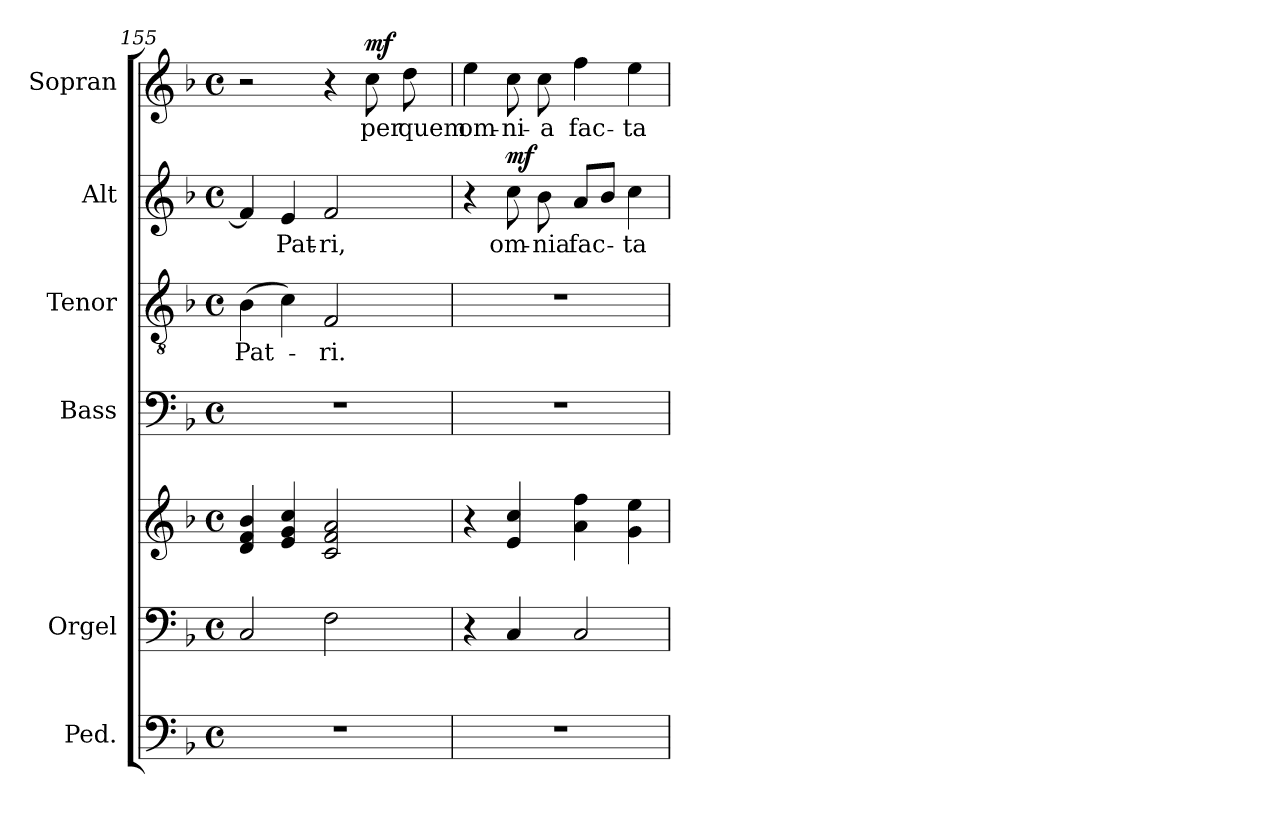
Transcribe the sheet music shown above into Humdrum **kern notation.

**kern	**kern	**kern	**kern	**kern	**text	**kern	**text	**dynam	**kern	**text	**dynam
*part6	*part5	*part5	*part4	*part3	*part3	*part2	*part2	*part2	*part1	*part1	*part1
*staff7	*staff6	*staff5	*staff4	*staff3	*staff3	*staff2	*staff2	*staff2	*staff1	*staff1	*staff1
*I"Ped.	*I"Orgel	*	*I"Bass	*I"Tenor	*	*I"Alt	*	*	*I"Sopran	*	*
*	*I'Org.	*	*I'B.	*I'T.	*	*I'A.	*	*	*I'S.	*	*
*clefF4	*clefF4	*clefG2	*clefF4	*clefGv2	*	*clefG2	*	*	*clefG2	*	*
*ITrd7c12	*	*	*	*	*	*	*	*	*	*	*
*k[b-]	*k[b-]	*k[b-]	*k[b-]	*k[b-]	*	*k[b-]	*	*	*k[b-]	*	*
*F:	*F:	*F:	*F:	*F:	*	*F:	*	*	*F:	*	*
*M4/4	*M4/4	*M4/4	*M4/4	*M4/4	*	*M4/4	*	*	*M4/4	*	*
*met(c)	*met(c)	*met(c)	*met(c)	*met(c)	*	*met(c)	*	*	*met(c)	*	*
=155	=155	=155	=155	=155	=155	=155	=155	=155	=155	=155	=155
!	!	!	!	!	!LO:LY:b	!	!	!	!	!	!
1r	2C/	4d/ 4f/ 4b-/	1r	(>4B-\	Pat-	4f/]	.	.	2r	.	.
!	!	!	!	!	!	!	!LO:LY:b	!	!	!	!
.	.	4e/ 4g/ 4cc/	.	4c\)	.	4e/	Pat-	.	.	.	.
!	!	!	!	!	!LO:LY:b	!	!LO:LY:b	!	!	!	!
.	2F\	2c/ 2f/ 2a/	.	2F/	-ri.	2f/	-ri,	.	4r	.	.
!	!	!	!	!	!	!	!	!	!	!LO:LY:b	!LO:DY:a
.	.	.	.	.	.	.	.	.	8cc\	per	mf
!	!	!	!	!	!	!	!	!	!	!LO:LY:b	!
.	.	.	.	.	.	.	.	.	8dd\	quem	.
=156	=156	=156	=156	=156	=156	=156	=156	=156	=156	=156	=156
!	!	!	!	!	!	!	!	!	!	!LO:LY:b	!
1r	4r	4r	1r	1r	.	4r	.	.	4ee\	om-	.
!	!	!	!	!	!	!	!LO:LY:b	!LO:DY:a	!	!LO:LY:b	!
.	4C/	4e/ 4cc/	.	.	.	8cc\	om-	mf	8cc\	-ni-	.
!	!	!	!	!	!	!	!LO:LY:b	!	!	!LO:LY:b	!
.	.	.	.	.	.	8b-\	-nia	.	8cc\	-a	.
!	!	!	!	!	!	!	!LO:LY:b	!	!	!LO:LY:b	!
.	2C/	4a\ 4ff\	.	.	.	8a/L	fac-	.	4ff\	fac-	.
.	.	.	.	.	.	8b-/J	.	.	.	.	.
!	!	!	!	!	!	!	!LO:LY:b	!	!	!LO:LY:b	!
.	.	4g\ 4ee\	.	.	.	4cc\	-ta	.	4ee\	-ta	.
=	=	=	=	=	=	=	=	=	=	=	=
*-	*-	*-	*-	*-	*-	*-	*-	*-	*-	*-	*-
